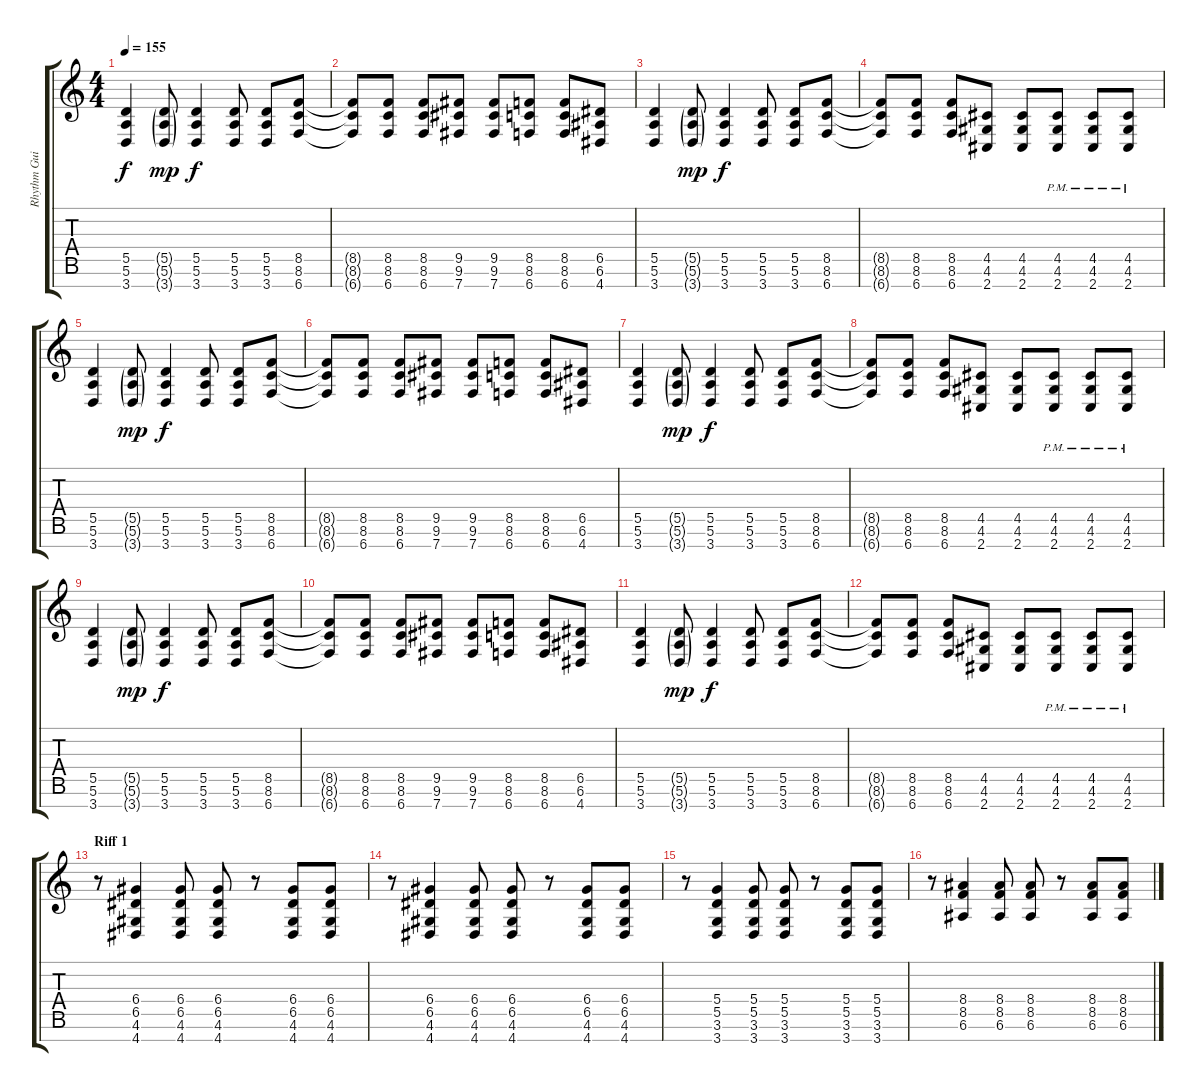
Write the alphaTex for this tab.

\track ("Rhythm Guitar L" "Rhythm Gui") {instrument overdrivenguitar}
\staff {score tabs}
\tuning (E4 B3 G3 D3 A2 E2 B1) {hide}
\ts (4 4)
\tempo 155
\clef g2
\ks c
(5.5 5.6 3.7).4{dy f} (5.5{g} 5.6{g} 3.7{g}).8{dy mp} (5.5 5.6 3.7).4{dy f} (5.5 5.6 3.7).8 (5.5 5.6 3.7).8 (8.5 8.6 6.7).8 |
(8.5{t} 8.6{t} 6.7{t}).8 (8.5 8.6 6.7).8 (8.5 8.6 6.7).8 (9.5 9.6 7.7).8 (9.5 9.6 7.7).8 (8.5 8.6 6.7).8 (8.5 8.6 6.7).8 (6.5 6.6 4.7).8 |
(5.5 5.6 3.7).4 (5.5{g} 5.6{g} 3.7{g}).8{dy mp} (5.5 5.6 3.7).4{dy f} (5.5 5.6 3.7).8 (5.5 5.6 3.7).8 (8.5 8.6 6.7).8 |
(8.5{t} 8.6{t} 6.7{t}).8 (8.5 8.6 6.7).8 (8.5 8.6 6.7).8 (4.5 4.6 2.7).8 (4.5 4.6 2.7).8 (4.5{pm} 4.6{pm} 2.7{pm}).8 (4.5{pm} 4.6{pm} 2.7{pm}).8 (4.5{pm} 4.6{pm} 2.7{pm}).8 |
(5.5 5.6 3.7).4 (5.5{g} 5.6{g} 3.7{g}).8{dy mp} (5.5 5.6 3.7).4{dy f} (5.5 5.6 3.7).8 (5.5 5.6 3.7).8 (8.5 8.6 6.7).8 |
(8.5{t} 8.6{t} 6.7{t}).8 (8.5 8.6 6.7).8 (8.5 8.6 6.7).8 (9.5 9.6 7.7).8 (9.5 9.6 7.7).8 (8.5 8.6 6.7).8 (8.5 8.6 6.7).8 (6.5 6.6 4.7).8 |
(5.5 5.6 3.7).4 (5.5{g} 5.6{g} 3.7{g}).8{dy mp} (5.5 5.6 3.7).4{dy f} (5.5 5.6 3.7).8 (5.5 5.6 3.7).8 (8.5 8.6 6.7).8 |
(8.5{t} 8.6{t} 6.7{t}).8 (8.5 8.6 6.7).8 (8.5 8.6 6.7).8 (4.5 4.6 2.7).8 (4.5 4.6 2.7).8 (4.5{pm} 4.6{pm} 2.7{pm}).8 (4.5{pm} 4.6{pm} 2.7{pm}).8 (4.5{pm} 4.6{pm} 2.7{pm}).8 |
(5.5 5.6 3.7).4 (5.5{g} 5.6{g} 3.7{g}).8{dy mp} (5.5 5.6 3.7).4{dy f} (5.5 5.6 3.7).8 (5.5 5.6 3.7).8 (8.5 8.6 6.7).8 |
(8.5{t} 8.6{t} 6.7{t}).8 (8.5 8.6 6.7).8 (8.5 8.6 6.7).8 (9.5 9.6 7.7).8 (9.5 9.6 7.7).8 (8.5 8.6 6.7).8 (8.5 8.6 6.7).8 (6.5 6.6 4.7).8 |
(5.5 5.6 3.7).4 (5.5{g} 5.6{g} 3.7{g}).8{dy mp} (5.5 5.6 3.7).4{dy f} (5.5 5.6 3.7).8 (5.5 5.6 3.7).8 (8.5 8.6 6.7).8 |
(8.5{t} 8.6{t} 6.7{t}).8 (8.5 8.6 6.7).8 (8.5 8.6 6.7).8 (4.5 4.6 2.7).8 (4.5 4.6 2.7).8 (4.5{pm} 4.6{pm} 2.7{pm}).8 (4.5{pm} 4.6{pm} 2.7{pm}).8 (4.5{pm} 4.6{pm} 2.7{pm}).8 |
\section ("" "Riff 1")
r.8 (6.4 6.5 4.6 4.7).4 (6.4 6.5 4.6 4.7).8 (6.4 6.5 4.6 4.7).8 r.8 (6.4 6.5 4.6 4.7).8 (6.4 6.5 4.6 4.7).8 |
r.8 (6.4 6.5 4.6 4.7).4 (6.4 6.5 4.6 4.7).8 (6.4 6.5 4.6 4.7).8 r.8 (6.4 6.5 4.6 4.7).8 (6.4 6.5 4.6 4.7).8 |
r.8 (5.4 5.5 3.6 3.7).4 (5.4 5.5 3.6 3.7).8 (5.4 5.5 3.6 3.7).8 r.8 (5.4 5.5 3.6 3.7).8 (5.4 5.5 3.6 3.7).8 |
r.8 (8.4 8.5 6.6).4 (8.4 8.5 6.6).8 (8.4 8.5 6.6).8 r.8 (8.4 8.5 6.6).8 (8.4 8.5 6.6).8
